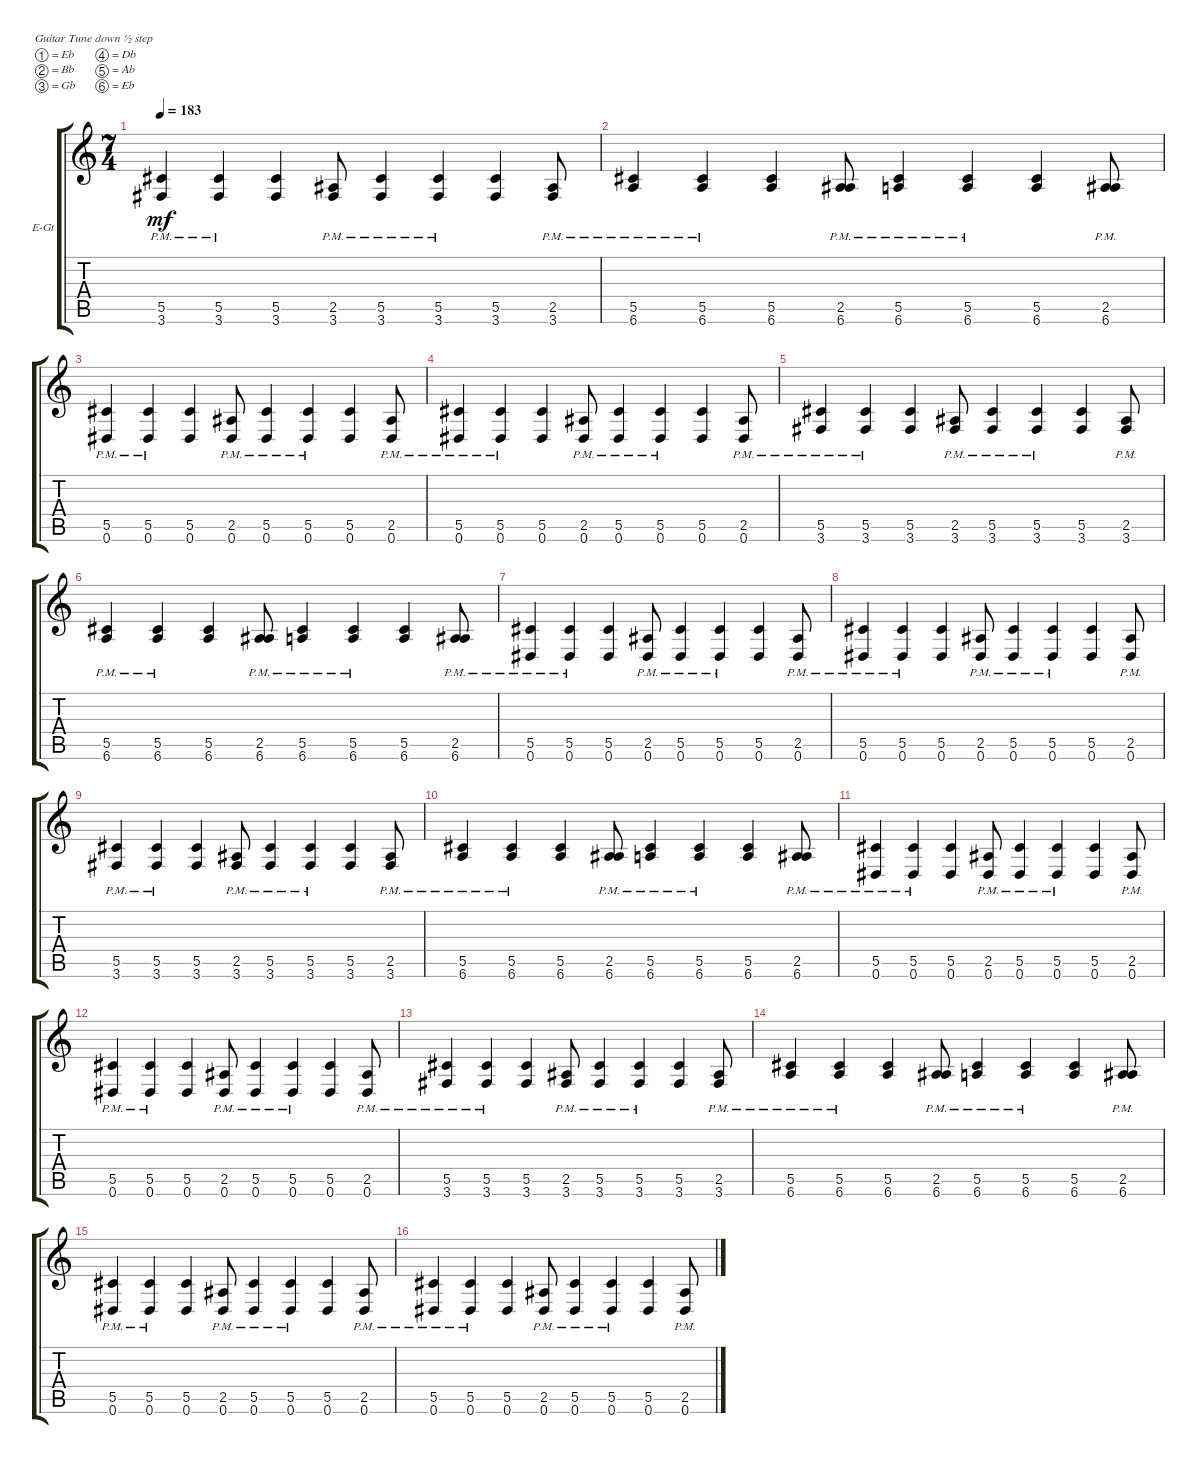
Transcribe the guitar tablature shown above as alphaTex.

\bracketExtendMode groupsimilarinstruments
\firstSystemTrackNameOrientation horizontal
\otherSystemsTrackNameOrientation horizontal
\track ("left" "E-Gt") {instrument distortionguitar}
\staff {score tabs}
\tuning (Eb4 Bb3 Gb3 Db3 Ab2 Eb2)
\ts (7 4)
\tempo 183
\clef g2
\ks c
(3.6{pm} 5.5{pm}).4{dy mf} (3.6{pm} 5.5{pm}).4 (3.6 5.5).4 (3.6{pm} 2.5{pm}).8 (3.6{pm} 5.5{pm}).4 (3.6{pm} 5.5{pm}).4 (3.6 5.5).4 (3.6{pm} 2.5{pm}).8 |
(6.6{pm} 5.5{pm}).4 (6.6{pm} 5.5{pm}).4 (6.6 5.5).4 (6.6{pm} 2.5{pm}).8 (6.6{pm} 5.5{pm}).4 (6.6{pm} 5.5{pm}).4 (6.6 5.5).4 (6.6{pm} 2.5{pm}).8 |
(0.6{pm} 5.5{pm}).4 (0.6{pm} 5.5{pm}).4 (0.6 5.5).4 (0.6{pm} 2.5{pm}).8 (0.6{pm} 5.5{pm}).4 (0.6{pm} 5.5{pm}).4 (0.6 5.5).4 (0.6{pm} 2.5{pm}).8 |
(0.6{pm} 5.5{pm}).4 (0.6{pm} 5.5{pm}).4 (0.6 5.5).4 (0.6{pm} 2.5).8 (0.6{pm} 5.5{pm}).4 (0.6{pm} 5.5{pm}).4 (0.6 5.5).4 (0.6{pm} 2.5{pm}).8 |
(3.6{pm} 5.5{pm}).4 (3.6{pm} 5.5{pm}).4 (3.6 5.5).4 (3.6{pm} 2.5{pm}).8 (3.6{pm} 5.5{pm}).4 (3.6{pm} 5.5{pm}).4 (3.6 5.5).4 (3.6{pm} 2.5{pm}).8 |
(6.6{pm} 5.5{pm}).4 (6.6{pm} 5.5{pm}).4 (6.6 5.5).4 (6.6{pm} 2.5{pm}).8 (6.6{pm} 5.5{pm}).4 (6.6{pm} 5.5{pm}).4 (6.6 5.5).4 (6.6{pm} 2.5{pm}).8 |
(0.6{pm} 5.5{pm}).4 (0.6{pm} 5.5{pm}).4 (0.6 5.5).4 (0.6{pm} 2.5{pm}).8 (0.6{pm} 5.5{pm}).4 (0.6{pm} 5.5{pm}).4 (0.6 5.5).4 (0.6{pm} 2.5{pm}).8 |
(0.6{pm} 5.5{pm}).4 (0.6{pm} 5.5{pm}).4 (0.6 5.5).4 (0.6{pm} 2.5).8 (0.6{pm} 5.5{pm}).4 (0.6{pm} 5.5{pm}).4 (0.6 5.5).4 (0.6{pm} 2.5{pm}).8 |
(3.6{pm} 5.5{pm}).4 (3.6{pm} 5.5{pm}).4 (3.6 5.5).4 (3.6{pm} 2.5{pm}).8 (3.6{pm} 5.5{pm}).4 (3.6{pm} 5.5{pm}).4 (3.6 5.5).4 (3.6{pm} 2.5{pm}).8 |
(6.6{pm} 5.5{pm}).4 (6.6{pm} 5.5{pm}).4 (6.6 5.5).4 (6.6{pm} 2.5{pm}).8 (6.6{pm} 5.5{pm}).4 (6.6{pm} 5.5{pm}).4 (6.6 5.5).4 (6.6{pm} 2.5{pm}).8 |
(0.6{pm} 5.5{pm}).4 (0.6{pm} 5.5{pm}).4 (0.6 5.5).4 (0.6{pm} 2.5{pm}).8 (0.6{pm} 5.5{pm}).4 (0.6{pm} 5.5{pm}).4 (0.6 5.5).4 (0.6{pm} 2.5{pm}).8 |
(0.6{pm} 5.5{pm}).4 (0.6{pm} 5.5{pm}).4 (0.6 5.5).4 (0.6{pm} 2.5).8 (0.6{pm} 5.5{pm}).4 (0.6{pm} 5.5{pm}).4 (0.6 5.5).4 (0.6{pm} 2.5{pm}).8 |
(3.6{pm} 5.5{pm}).4 (3.6{pm} 5.5{pm}).4 (3.6 5.5).4 (3.6{pm} 2.5{pm}).8 (3.6{pm} 5.5{pm}).4 (3.6{pm} 5.5{pm}).4 (3.6 5.5).4 (3.6{pm} 2.5{pm}).8 |
(6.6{pm} 5.5{pm}).4 (6.6{pm} 5.5{pm}).4 (6.6 5.5).4 (6.6{pm} 2.5{pm}).8 (6.6{pm} 5.5{pm}).4 (6.6{pm} 5.5{pm}).4 (6.6 5.5).4 (6.6{pm} 2.5{pm}).8 |
(0.6{pm} 5.5{pm}).4 (0.6{pm} 5.5{pm}).4 (0.6 5.5).4 (0.6{pm} 2.5{pm}).8 (0.6{pm} 5.5{pm}).4 (0.6{pm} 5.5{pm}).4 (0.6 5.5).4 (0.6{pm} 2.5{pm}).8 |
(0.6{pm} 5.5{pm}).4 (0.6{pm} 5.5{pm}).4 (0.6 5.5).4 (0.6{pm} 2.5).8 (0.6{pm} 5.5{pm}).4 (0.6{pm} 5.5{pm}).4 (0.6 5.5).4 (0.6{pm} 2.5{pm}).8
